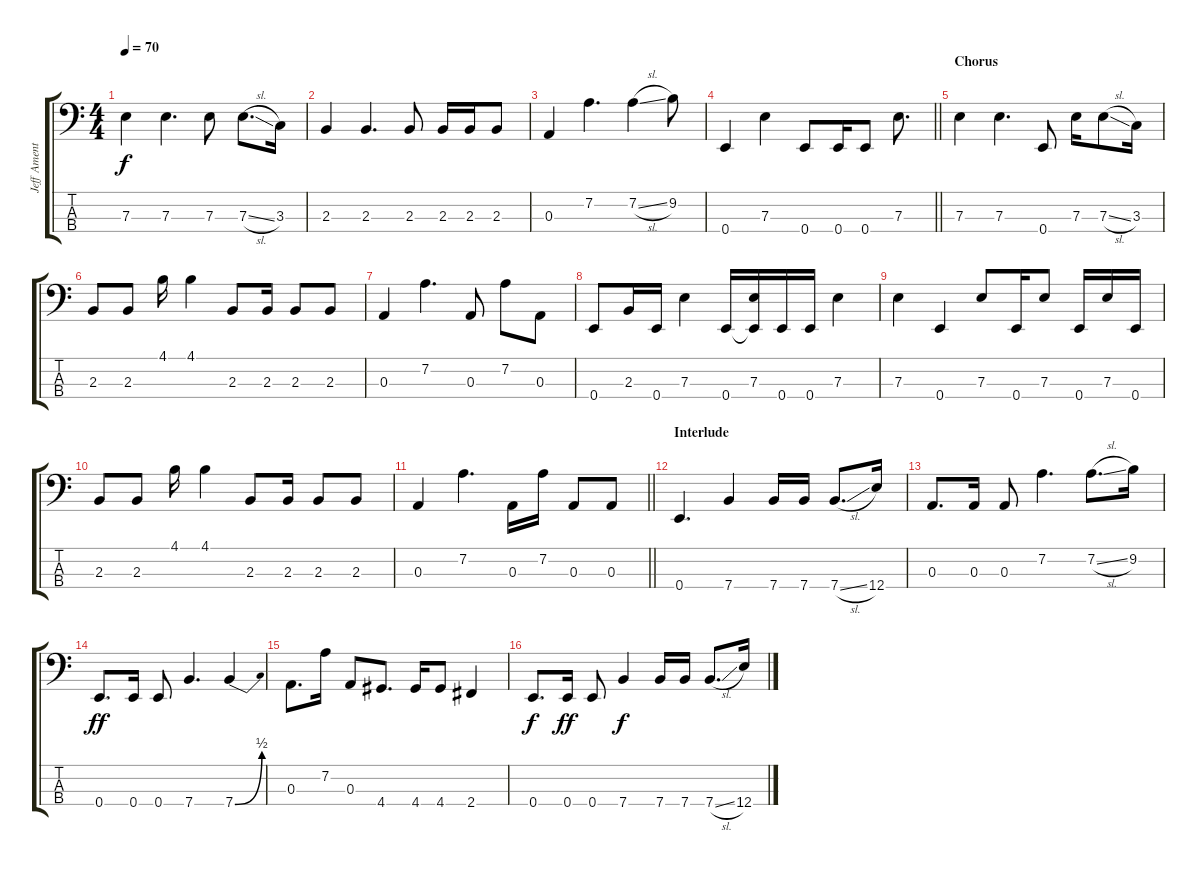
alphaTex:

\track ("Jeff Ament" "Jeff Ament") {instrument electricbassfinger}
\staff {score tabs}
\tuning (G2 D2 A1 E1) {hide}
\ts (4 4)
\tempo 70
\clef f4
\ks c
7.3.4{dy f} 7.3.4{d} 7.3.8 7.3{sl}.8{d} 3.3.16 |
2.3.4 2.3.4{d} 2.3.8 2.3.16 2.3.16 2.3.8 |
0.3.4 7.2.4{d} 7.2{sl}.4 9.2.8 |
\barLineRight lightlight
0.4.4 7.3.4 0.4.8 0.4.16 0.4.8 7.3.8{d} |
\section ("" "Chorus")
7.3.4 7.3.4{d} 0.4.8 7.3.16 7.3{sl}.8 3.3.16 |
2.3.8 2.3.8 4.1.16 4.1.4 2.3.8 2.3.16 2.3.8 2.3.8 |
0.3.4 7.2.4{d} 0.3.8 7.2.8 0.3.8 |
0.4.8 2.3.16 0.4.16 7.3.4 0.4.16 (7.3 0.4{t}).16 0.4.16 0.4.16 7.3.4 |
7.3.4 0.4.4 7.3.8 0.4.16 7.3.8 0.4.16 7.3.16 0.4.16 |
2.3.8 2.3.8 4.1.16 4.1.4 2.3.8 2.3.16 2.3.8 2.3.8 |
\barLineRight lightlight
0.3.4 7.2.4{d} 0.3.16 7.2.16 0.3.8 0.3.8 |
\section ("" "Interlude")
0.4.4{d} 7.4.4 7.4.16 7.4.16 7.4{sl}.8{d} 12.4.16 |
0.3.8{d} 0.3.16 0.3.8 7.2.4{d} 7.2{sl}.8{d} 9.2.16 |
0.4.8{d dy ff} 0.4.16 0.4.8 7.4.4{d} 7.4{be (bend 0 0 60 2)}.4 |
0.3.8{d} 7.2.16 0.3.8 4.4.8{d} 4.4.16 4.4.8 2.4.4 |
0.4.8{d dy f} 0.4.16{dy ff} 0.4.8 7.4.4{dy f} 7.4.16 7.4.16 7.4{sl}.8{d} 12.4.16
